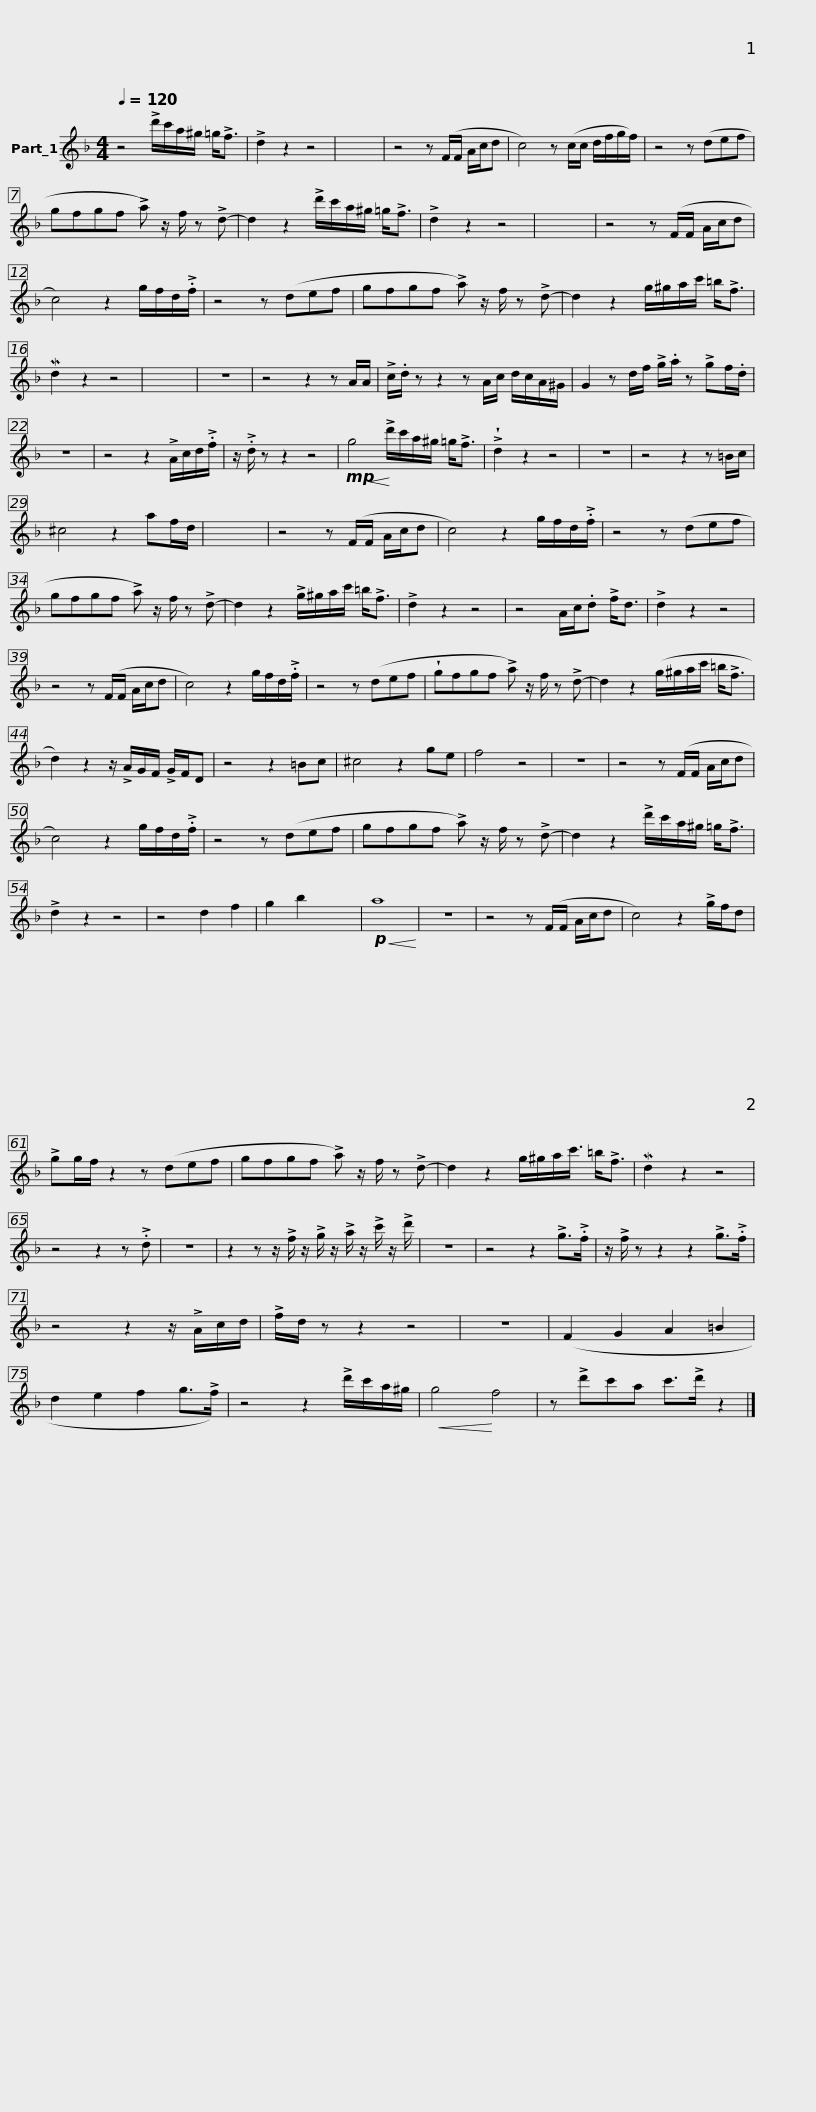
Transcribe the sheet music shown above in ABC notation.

X:1
L:1/8
Q:1/4=120
M:4/4
I:linebreak $
K:F
V:1 treble
V:1
 z4 !>!d'/c'/a/^g/ =g<!>!f | !>!d2 z2 z4 | x8 | z4 z (F/F/ A/c/d | c4) z (c/c/ d/f/g/f/) |$ %5
 z4 z (def | gfgf !>!a) z/ f/ z !>!d- | d2 z2 !>!d'/c'/a/^g/ =g<!>!f | !>!d2 z2 z4 | x8 |$ %10
 z4 z (F/F/ A/c/d | c4) z2 g/f/d/!>!.f/ | z4 z (def | gfgf !>!a) z/ f/ z !>!d- | d2 z2 g/^g/a/c'/ =b<!>!f |$ %15
 Md2 z2 z4 | x8 | z8 | z4 z2 z A/A/ | !>!c/.d/ z z2 z A/c/ d/c/A/^G/ |$ %20
 G2 z d/f/ !>!g/.a/ z !>!gf/.d/ | z8 | z4 z2 !>!A/c/d/!>!.f/ | z/ !>!.d/ z z2 z4 |!mp!!<(! g4!<)! !>!d'/c'/a/^g/ =g<!>!f |$ %25
 !>!!wedge!d2 z2 z4 | z8 | z4 z2 z =B/c/ | ^c4 z2 af/d/ | x8 | %30
 z4 z (F/F/ A/c/d |$ c4) z2 g/f/d/!>!.f/ | z4 z (def | gfgf !>!a) z/ f/ z !>!d- | d2 z2 !>!g/^g/a/c'/ =b<!>!f | %35
 !>!d2 z2 z4 |$ z4 A/c/.d !>!f<d | !>!d2 z2 z4 | z4 z (F/F/ A/c/d | c4) z2 g/f/d/!>!.f/ | %40
 z4 z (def |$ !wedge!gfgf !>!a) z/ f/ z !>!d- | d2 z2 (g/^g/a/c'/ =b<!>!f | d2) z2 z/ !>!A/G/F/ !>!G/F/D | z4 z2 =Bc | %45
 ^c4 z2 ge |$ f4 z4 | z8 | z4 z (F/F/ A/c/d | c4) z2 g/f/d/!>!.f/ | %50
 z4 z (def | gfgf !>!a) z/ f/ z !>!d- |$ d2 z2 !>!d'/c'/a/^g/ =g<!>!f | !>!d2 z2 z4 | z4 d2 f2 | %55
 g2 b2 x4 |!p!!<(! a8!<)! | z8 |$ z4 z (F/F/ A/c/d | c4) z2 !>!g/f/d | %60
 !>!gg/f/ z2 z (def | gfgf !>!a) z/ f/ z !>!d- | d2 z2 g/^g/a/c'3/4 =b<!>!f |$ Md2 z2 z4 | z4 z2 z !>!.d | %65
 z8 | z2 z z/ !>!f/ z/ !>!g/ z/ !>!a/ z/ !>!c'/ z/ !>!d'/ | z8 | z4 z2 !>!g>!>!.f |$ z/ !>!f/ z z2 z2 !>!g>!>!.f | %70
 z4 z2 z/ !>!A/c/d/ | !>!f/d/ z z2 z4 | z8 | (F2 G2 A2 =B2 |$ d2 e2 f2 g>!>!f) | %75
 z4 z2 !>!d'/c'/a/^g/ |!<(! g4!<)! f4 | z !>!d'c'a c'>!>!d' z2 |] %78
